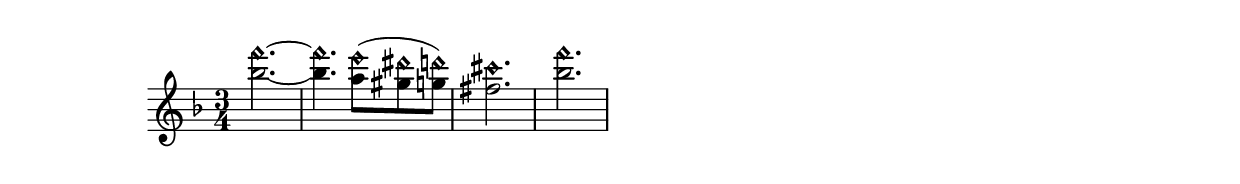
%% DO NOT EDIT this file manually; it is automatically
%% generated from LSR http://lsr.di.unimi.it
%% Make any changes in LSR itself, or in Documentation/snippets/new/ ,
%% and then run scripts/auxiliar/makelsr.py
%%
%% This file is in the public domain.
\version "2.18.0"

\header {
  lsrtags = "real-music, tweaks-and-overrides, unfretted-strings"

  texidoc = "
Artificial harmonics using @code{\\harmonic} do not show dots.  To
override this behavior, set the context property @code{harmonicDots}.

"
  doctitle = "Dotted harmonics"
} % begin verbatim

\relative c''' {
  \time 3/4
  \key f \major
  \set harmonicDots = ##t
  <bes f'\harmonic>2. ~
  <bes f'\harmonic>4. <a e'\harmonic>8( <gis dis'\harmonic> <g d'\harmonic>)
  <fis cis'\harmonic>2.
  <bes f'\harmonic>2.
}
